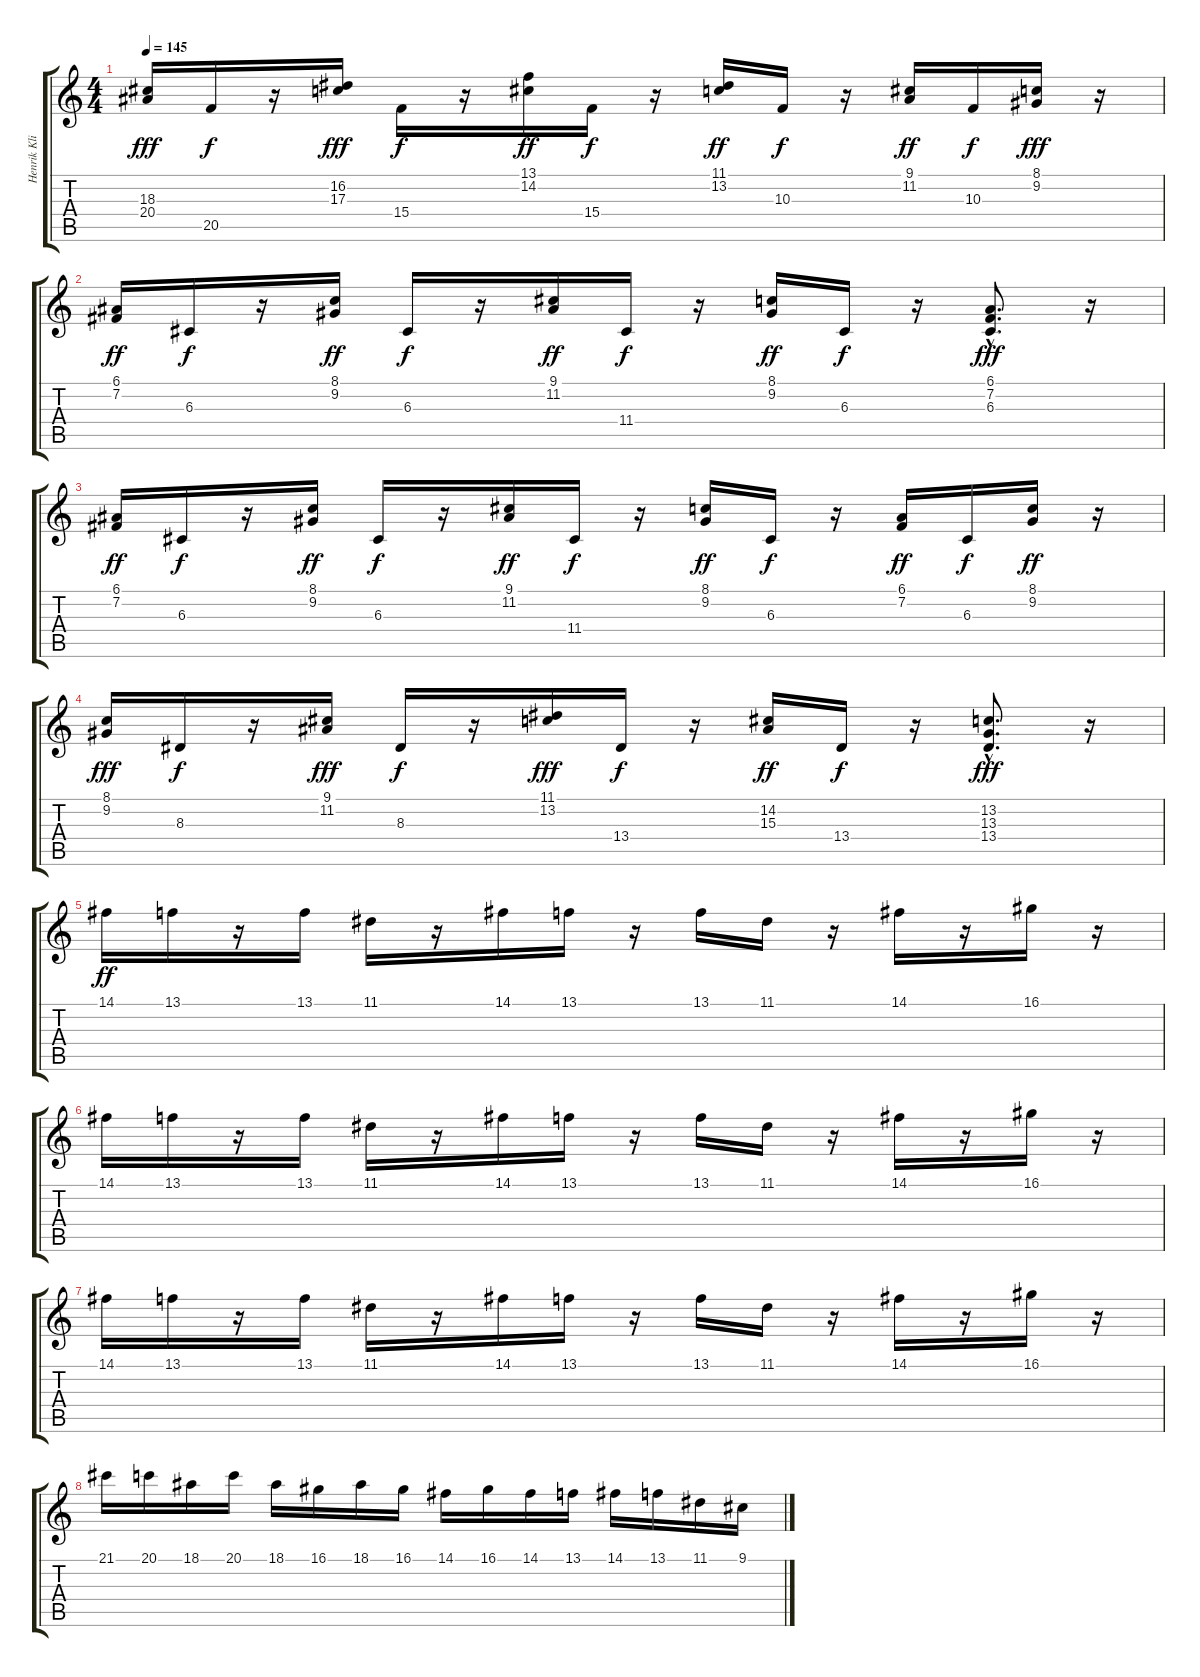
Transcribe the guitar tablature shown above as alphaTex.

\track ("Henrik Klingenberg" "Henrik Kli") {instrument harpsichord}
\staff {score tabs}
\tuning (E4 B3 G3 D3 A2 E2) {hide}
\ts (4 4)
\tempo 145
\clef g2
\ks c
(18.3 20.4).16{dy fff} 20.5.16{dy f} r.16 (16.2 17.3).16{dy fff} 15.4.16{dy f} r.16 (13.1 14.2).16{dy ff} 15.4.16{dy f} r.16 (11.1 13.2).16{dy ff} 10.3.16{dy f} r.16 (9.1 11.2).16{dy ff} 10.3.16{dy f} (8.1 9.2).16{dy fff} r.16 |
(6.1 7.2).16{dy ff} 6.3.16{dy f} r.16 (8.1 9.2).16{dy ff} 6.3.16{dy f} r.16 (9.1 11.2).16{dy ff} 11.4.16{dy f} r.16 (8.1 9.2).16{dy ff} 6.3.16{dy f} r.16 (6.1{hac} 7.2{hac} 6.3{hac}).8{d dy fff} r.16 |
(6.1 7.2).16{dy ff} 6.3.16{dy f} r.16 (8.1 9.2).16{dy ff} 6.3.16{dy f} r.16 (9.1 11.2).16{dy ff} 11.4.16{dy f} r.16 (8.1 9.2).16{dy ff} 6.3.16{dy f} r.16 (6.1 7.2).16{dy ff} 6.3.16{dy f} (8.1 9.2).16{dy ff} r.16 |
(8.1 9.2).16{dy fff} 8.3.16{dy f} r.16 (9.1 11.2).16{dy fff} 8.3.16{dy f} r.16 (11.1 13.2).16{dy fff} 13.4.16{dy f} r.16 (14.2 15.3).16{dy ff} 13.4.16{dy f} r.16 (13.2{hac} 13.3{hac} 13.4{hac}).8{d dy fff} r.16 |
14.1.16{dy ff} 13.1.16 r.16 13.1.16 11.1.16 r.16 14.1.16 13.1.16 r.16 13.1.16 11.1.16 r.16 14.1.16 r.16 16.1.16 r.16 |
14.1.16 13.1.16 r.16 13.1.16 11.1.16 r.16 14.1.16 13.1.16 r.16 13.1.16 11.1.16 r.16 14.1.16 r.16 16.1.16 r.16 |
14.1.16 13.1.16 r.16 13.1.16 11.1.16 r.16 14.1.16 13.1.16 r.16 13.1.16 11.1.16 r.16 14.1.16 r.16 16.1.16 r.16 |
21.1.16 20.1.16 18.1.16 20.1.16 18.1.16 16.1.16 18.1.16 16.1.16 14.1.16 16.1.16 14.1.16 13.1.16 14.1.16 13.1.16 11.1.16 9.1.16
